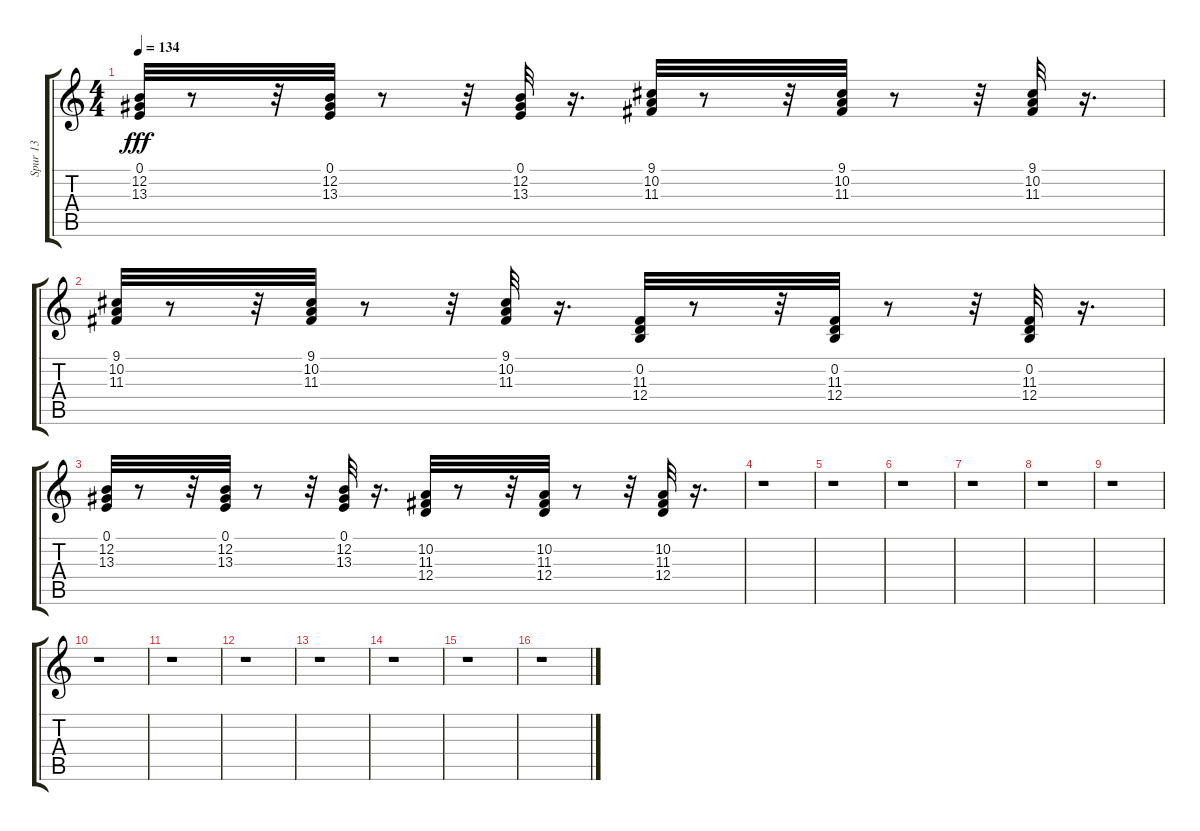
\track ("Spur 13" "Spur 13") {instrument electricgrandpiano}
\staff {score tabs}
\tuning (E4 B3 G3 D3 A2 E2) {hide}
\ts (4 4)
\tempo 134
\clef g2
\ks c
(0.1 12.2 13.3).32{dy fff} r.8 r.32 (0.1 12.2 13.3).32 r.8 r.32 (0.1 12.2 13.3).32 r.16{d} (9.1 10.2 11.3).32 r.8 r.32 (9.1 10.2 11.3).32 r.8 r.32 (9.1 10.2 11.3).32 r.16{d} |
(9.1 10.2 11.3).32 r.8 r.32 (9.1 10.2 11.3).32 r.8 r.32 (9.1 10.2 11.3).32 r.16{d} (0.2 11.3 12.4).32 r.8 r.32 (0.2 11.3 12.4).32 r.8 r.32 (0.2 11.3 12.4).32 r.16{d} |
(0.1 12.2 13.3).32 r.8 r.32 (0.1 12.2 13.3).32 r.8 r.32 (0.1 12.2 13.3).32 r.16{d} (10.2 11.3 12.4).32 r.8 r.32 (10.2 11.3 12.4).32 r.8 r.32 (10.2 11.3 12.4).32 r.16{d} |
r.1 |
r.1 |
r.1 |
r.1 |
r.1 |
r.1 |
r.1 |
r.1 |
r.1 |
r.1 |
r.1 |
r.1 |
r.1
